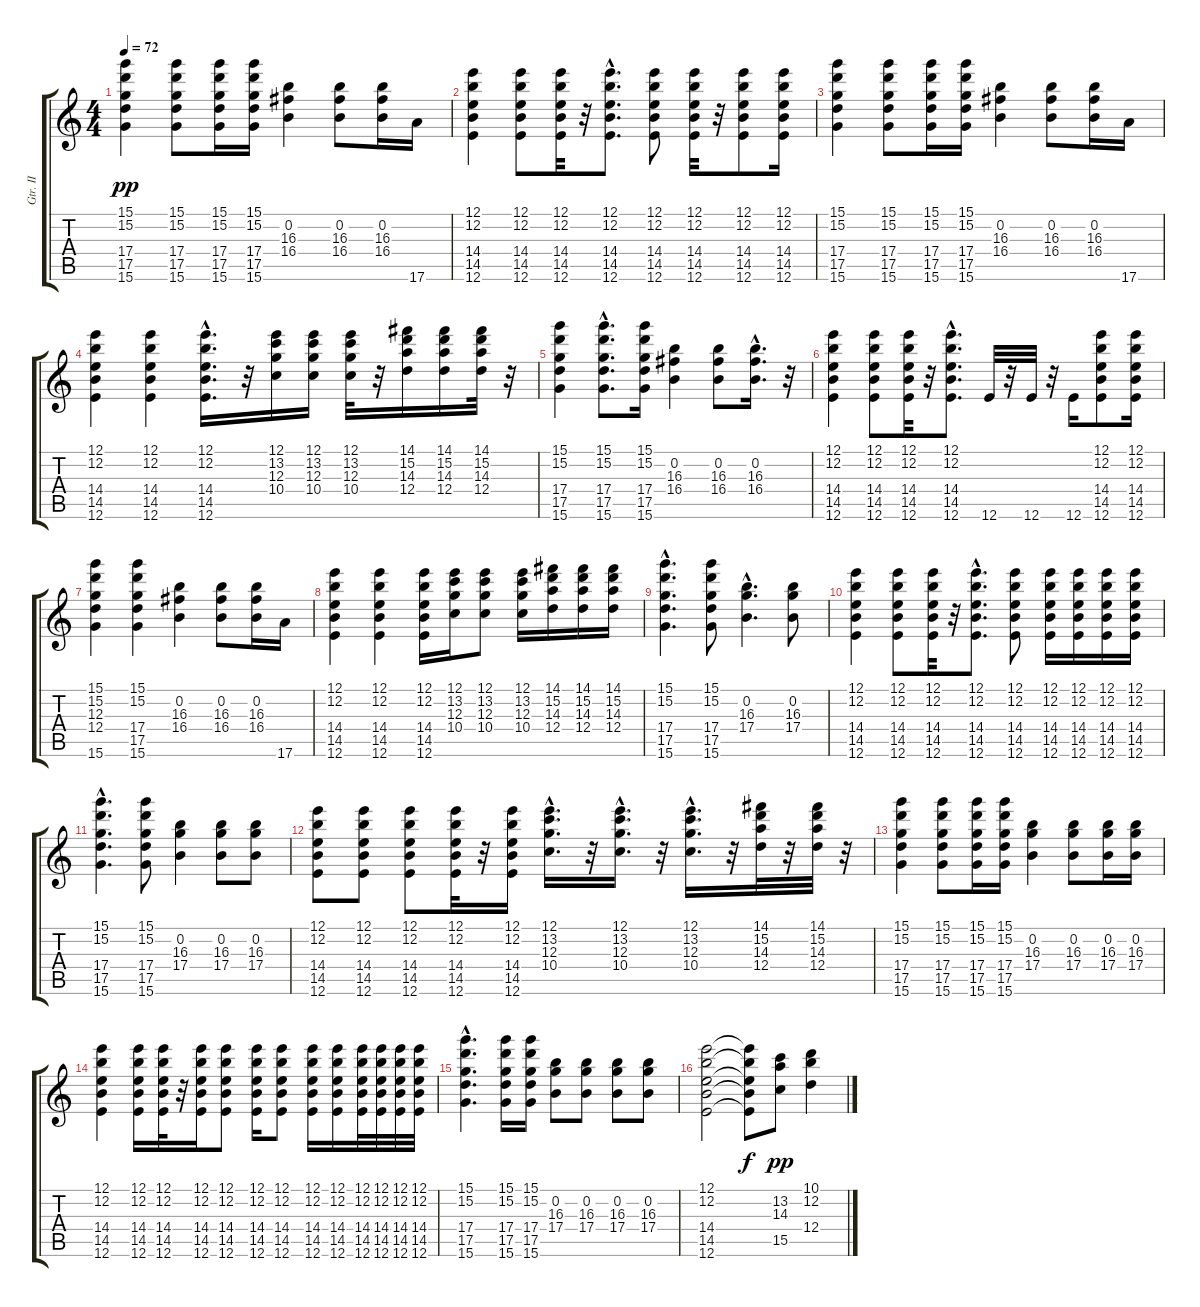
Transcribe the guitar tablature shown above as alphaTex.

\track ("Gtr. II" "Gtr. II") {instrument electricguitarclean}
\staff {score tabs}
\tuning (E4 B3 G3 D3 A2 E2) {hide}
\ts (4 4)
\tempo 72
\clef g2
\ks c
(15.1 15.2 17.4 17.5 15.6).4{dy pp} (15.1 15.2 17.4 17.5 15.6).8 (15.1 15.2 17.4 17.5 15.6).16 (15.1 15.2 17.4 17.5 15.6).16 (0.2 16.3 16.4).4 (0.2 16.3 16.4).8 (0.2 16.3 16.4).16 17.6.16 |
(12.1 12.2 14.4 14.5 12.6).4 (12.1 12.2 14.4 14.5 12.6).8 (12.1 12.2 14.4 14.5 12.6).32 r.32 (12.1{hac} 12.2{hac} 14.4{hac} 14.5{hac} 12.6{hac}).8{d} (12.1 12.2 14.4 14.5 12.6).8 (12.1 12.2 14.4 14.5 12.6).32 r.32 (12.1 12.2 14.4 14.5 12.6).8 (12.1 12.2 14.4 14.5 12.6).16 |
(15.1 15.2 17.4 17.5 15.6).4 (15.1 15.2 17.4 17.5 15.6).8 (15.1 15.2 17.4 17.5 15.6).16 (15.1 15.2 17.4 17.5 15.6).16 (0.2 16.3 16.4).4 (0.2 16.3 16.4).8 (0.2 16.3 16.4).16 17.6.16 |
(12.1 12.2 14.4 14.5 12.6).4 (12.1 12.2 14.4 14.5 12.6).4 (12.1{hac} 12.2{hac} 14.4{hac} 14.5{hac} 12.6{hac}).16{d} r.32 (12.1 13.2 12.3 10.4).16 (12.1 13.2 12.3 10.4).16 (12.1 13.2 12.3 10.4).32 r.32 (14.1 15.2 14.3 12.4).16 (14.1 15.2 14.3 12.4).16 (14.1 15.2 14.3 12.4).32 r.32 |
(15.1 15.2 17.4 17.5 15.6).4 (15.1{hac} 15.2{hac} 17.4{hac} 17.5{hac} 15.6{hac}).8{d} (15.1 15.2 17.4 17.5 15.6).16 (0.2 16.3 16.4).4 (0.2 16.3 16.4).8 (0.2{hac} 16.3{hac} 16.4{hac}).16{d} r.32 |
(12.1 12.2 14.4 14.5 12.6).4 (12.1 12.2 14.4 14.5 12.6).8 (12.1 12.2 14.4 14.5 12.6).32 r.32 (12.1{hac} 12.2{hac} 14.4{hac} 14.5{hac} 12.6{hac}).8{d} 12.6.32 r.32 12.6.32 r.32 12.6.16 (12.1 12.2 14.4 14.5 12.6).8 (12.1 12.2 14.4 14.5 12.6).16 |
(15.1 15.2 12.3 12.4 15.6).4 (15.1 15.2 17.4 17.5 15.6).4 (0.2 16.3 16.4).4 (0.2 16.3 16.4).8 (0.2 16.3 16.4).16 17.6.16 |
(12.1 12.2 14.4 14.5 12.6).4 (12.1 12.2 14.4 14.5 12.6).4 (12.1 12.2 14.4 14.5 12.6).16 (12.1 13.2 12.3 10.4).16 (12.1 13.2 12.3 10.4).8 (12.1 13.2 12.3 10.4).16 (14.1 15.2 14.3 12.4).16 (14.1 15.2 14.3 12.4).16 (14.1 15.2 14.3 12.4).16 |
(15.1{hac} 15.2{hac} 17.4{hac} 17.5{hac} 15.6{hac}).4{d} (15.1 15.2 17.4 17.5 15.6).8 (0.2{hac} 16.3{hac} 17.4{hac}).4{d} (0.2 16.3 17.4).8 |
(12.1 12.2 14.4 14.5 12.6).4 (12.1 12.2 14.4 14.5 12.6).8 (12.1 12.2 14.4 14.5 12.6).32 r.32 (12.1{hac} 12.2{hac} 14.4{hac} 14.5{hac} 12.6{hac}).8{d} (12.1 12.2 14.4 14.5 12.6).8 (12.1 12.2 14.4 14.5 12.6).16 (12.1 12.2 14.4 14.5 12.6).16 (12.1 12.2 14.4 14.5 12.6).16 (12.1 12.2 14.4 14.5 12.6).16 |
(15.1{hac} 15.2{hac} 17.4{hac} 17.5{hac} 15.6{hac}).4{d} (15.1 15.2 17.4 17.5 15.6).8 (0.2 16.3 17.4).4 (0.2 16.3 17.4).8 (0.2 16.3 17.4).8 |
(12.1 12.2 14.4 14.5 12.6).8 (12.1 12.2 14.4 14.5 12.6).8 (12.1 12.2 14.4 14.5 12.6).8 (12.1 12.2 14.4 14.5 12.6).32 r.32 (12.1 12.2 14.4 14.5 12.6).16 (12.1{hac} 13.2{hac} 12.3{hac} 10.4{hac}).16{d} r.32 (12.1{hac} 13.2{hac} 12.3{hac} 10.4{hac}).16{d} r.32 (12.1{hac} 13.2{hac} 12.3{hac} 10.4{hac}).16{d} r.32 (14.1 15.2 14.3 12.4).32 r.32 (14.1 15.2 14.3 12.4).32 r.32 |
(15.1 15.2 17.4 17.5 15.6).4 (15.1 15.2 17.4 17.5 15.6).8 (15.1 15.2 17.4 17.5 15.6).16 (15.1 15.2 17.4 17.5 15.6).16 (0.2 16.3 17.4).4 (0.2 16.3 17.4).8 (0.2 16.3 17.4).16 (0.2 16.3 17.4).16 |
(12.1 12.2 14.4 14.5 12.6).4 (12.1 12.2 14.4 14.5 12.6).16 (12.1 12.2 14.4 14.5 12.6).32 r.32 (12.1 12.2 14.4 14.5 12.6).16 (12.1 12.2 14.4 14.5 12.6).8 (12.1 12.2 14.4 14.5 12.6).16 (12.1 12.2 14.4 14.5 12.6).8 (12.1 12.2 14.4 14.5 12.6).16 (12.1 12.2 14.4 14.5 12.6).16 (12.1 12.2 14.4 14.5 12.6).32 (12.1 12.2 14.4 14.5 12.6).32 (12.1 12.2 14.4 14.5 12.6).32 (12.1 12.2 14.4 14.5 12.6).32 |
(15.1{hac} 15.2{hac} 17.4{hac} 17.5{hac} 15.6{hac}).4{d} (15.1 15.2 17.4 17.5 15.6).16 (15.1 15.2 17.4 17.5 15.6).16 (0.2 16.3 17.4).8 (0.2 16.3 17.4).8 (0.2 16.3 17.4).8 (0.2 16.3 17.4).8 |
(12.1 12.2 14.4 14.5 12.6).2 (12.1{t} 12.2{t} 14.4{t} 14.5{t} 12.6{t}).8{dy f} (13.2 14.3 15.5).8{dy pp} (10.1 12.2 12.4).4
